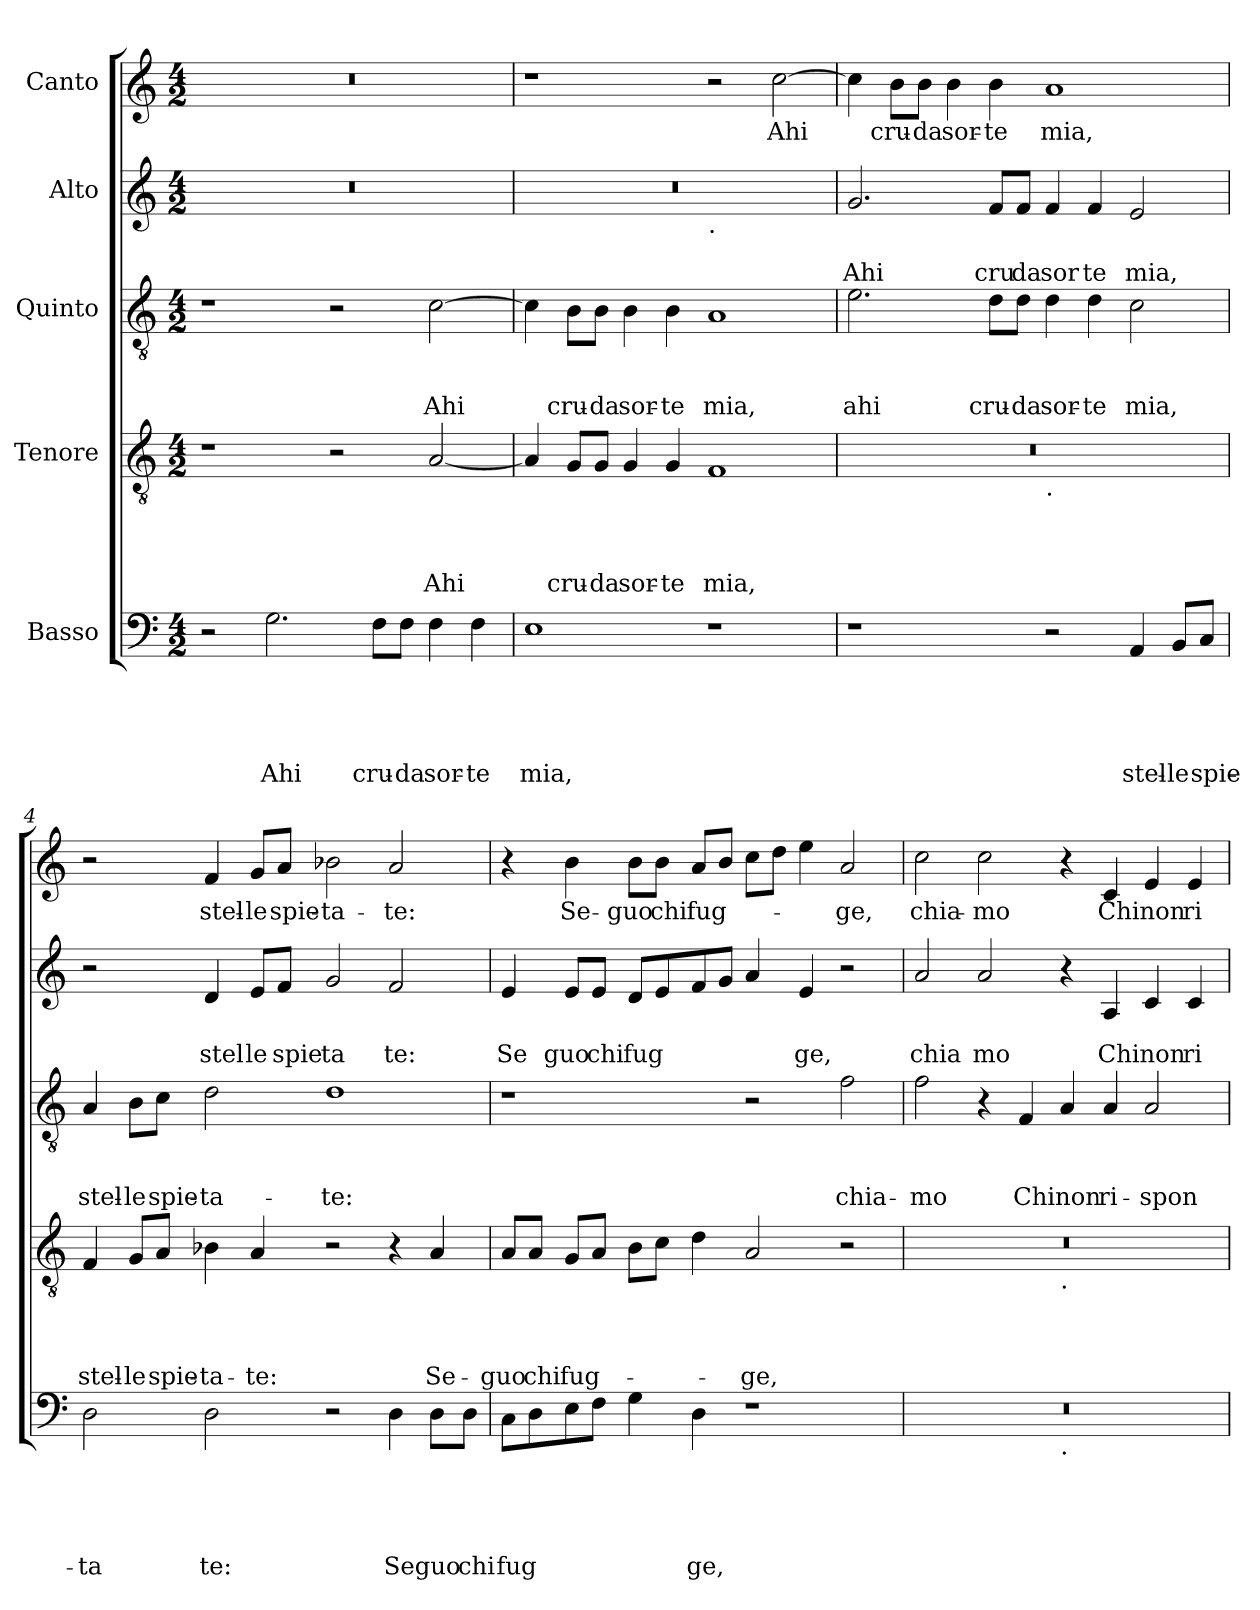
**kern	**text	**text	**text	**text	**text	**kern	**text	**text	**text	**text	**kern	**text	**text	**text	**kern	**text	**text	**kern	**text
*part5	*part5	*part5	*part5	*part5	*part5	*part4	*part4	*part4	*part4	*part4	*part3	*part3	*part3	*part3	*part2	*part2	*part2	*part1	*part1
*staff5	*staff5	*staff5	*staff5	*staff5	*staff5	*staff4	*staff4	*staff4	*staff4	*staff4	*staff3	*staff3	*staff3	*staff3	*staff2	*staff2	*staff2	*staff1	*staff1
*I"Basso	*	*	*	*	*	*I"Tenore	*	*	*	*	*I"Quinto	*	*	*	*I"Alto	*	*	*I"Canto	*
*clefF4	*	*	*	*	*	*clefGv2	*	*	*	*	*clefGv2	*	*	*	*clefG2	*	*	*clefG2	*
*k[]	*	*	*	*	*	*k[]	*	*	*	*	*k[]	*	*	*	*k[]	*	*	*k[]	*
*C:	*	*	*	*	*	*C:	*	*	*	*	*C:	*	*	*	*C:	*	*	*C:	*
*M4/2	*	*	*	*	*	*M4/2	*	*	*	*	*M4/2	*	*	*	*M4/2	*	*	*M4/2	*
=1	=1	=1	=1	=1	=1	=1	=1	=1	=1	=1	=1	=1	=1	=1	=1	=1	=1	=1	=1
2r	.	.	.	.	.	1r	.	.	.	.	1r	.	.	.	0r	.	.	0r	.
!	!	!	!	!	!LO:LY:b	!	!	!	!	!	!	!	!	!	!	!	!	!	!
2.G\	.	.	.	.	Ahi	.	.	.	.	.	.	.	.	.	.	.	.	.	.
.	.	.	.	.	.	2r	.	.	.	.	2r	.	.	.	.	.	.	.	.
!	!	!	!	!	!LO:LY:b	!	!	!	!	!	!	!	!	!	!	!	!	!	!
8F\L	.	.	.	.	cru-	.	.	.	.	.	.	.	.	.	.	.	.	.	.
!	!	!	!	!	!LO:LY:b	!	!	!	!	!	!	!	!	!	!	!	!	!	!
8F\J	.	.	.	.	-da	.	.	.	.	.	.	.	.	.	.	.	.	.	.
!	!	!	!	!	!LO:LY:b	!	!	!	!	!LO:LY:b	!	!	!	!LO:LY:b	!	!	!	!	!
4F\	.	.	.	.	sor-	[<2A/	.	.	.	Ahi	[>2c\	.	.	Ahi	.	.	.	.	.
!	!	!	!	!	!LO:LY:b	!	!	!	!	!	!	!	!	!	!	!	!	!	!
4F\	.	.	.	.	-te	.	.	.	.	.	.	.	.	.	.	.	.	.	.
=2	=2	=2	=2	=2	=2	=2	=2	=2	=2	=2	=2	=2	=2	=2	=2	=2	=2	=2	=2
!	!	!	!	!	!LO:LY:b	!	!	!	!	!	!	!	!	!	!	!	!	!	!
*	*	*	*	*	*	*	*	*	*	*	*	*	*	*	*^	*	*	*	*
1E	.	.	.	.	mia,	4A/]	.	.	.	.	4c\]	.	.	.	0r	1ryy	.	.	1r	.
!	!	!	!	!	!	!	!	!	!	!LO:LY:b	!	!	!	!LO:LY:b	!	!	!	!	!	!
.	.	.	.	.	.	8G/L	.	.	.	cru-	8B\L	.	.	cru-	.	.	.	.	.	.
!	!	!	!	!	!	!	!	!	!	!LO:LY:b	!	!	!	!LO:LY:b	!	!	!	!	!	!
.	.	.	.	.	.	8G/J	.	.	.	-da	8B\J	.	.	-da	.	.	.	.	.	.
!	!	!	!	!	!	!	!	!	!	!LO:LY:b	!	!	!	!LO:LY:b	!	!	!	!	!	!
.	.	.	.	.	.	4G/	.	.	.	sor-	4B\	.	.	sor-	.	.	.	.	.	.
!	!	!	!	!	!	!	!	!	!	!LO:LY:b	!	!	!	!LO:LY:b	!	!	!	!	!	!
.	.	.	.	.	.	4G/	.	.	.	-te	4B\	.	.	-te	.	.	.	.	.	.
!	!	!	!	!	!	!	!	!	!	!	!	!	!	!	!	!LO:TX:b:t=.	!	!	!	!
!	!	!	!	!	!	!	!	!	!	!LO:LY:b	!	!	!	!LO:LY:b	!	!	!	!	!	!
1r	.	.	.	.	.	1F	.	.	.	mia,	1A	.	.	mia,	.	1ryy	.	.	2r	.
!	!	!	!	!	!	!	!	!	!	!	!	!	!	!	!	!	!	!	!	!LO:LY:b
.	.	.	.	.	.	.	.	.	.	.	.	.	.	.	.	.	.	.	[>2cc\	Ahi
=3	=3	=3	=3	=3	=3	=3	=3	=3	=3	=3	=3	=3	=3	=3	=3	=3	=3	=3	=3	=3
!	!	!	!	!	!	!	!	!	!	!	!	!	!	!LO:LY:b	!	!	!	!LO:LY:b	!	!
*	*	*	*	*	*	*^	*	*	*	*	*	*	*	*	*v	*v	*	*	*	*
1r	.	.	.	.	.	0r	1ryy	.	.	.	.	2.e\	.	.	ahi	2.g/	.	Ahi	4cc\]	.
!	!	!	!	!	!	!	!	!	!	!	!	!	!	!	!	!	!	!	!	!LO:LY:b
.	.	.	.	.	.	.	.	.	.	.	.	.	.	.	.	.	.	.	8b\L	cru-
!	!	!	!	!	!	!	!	!	!	!	!	!	!	!	!	!	!	!	!	!LO:LY:b
.	.	.	.	.	.	.	.	.	.	.	.	.	.	.	.	.	.	.	8b\J	-da
!	!	!	!	!	!	!	!	!	!	!	!	!	!	!	!	!	!	!	!	!LO:LY:b
.	.	.	.	.	.	.	.	.	.	.	.	.	.	.	.	.	.	.	4b\	sor-
!	!	!	!	!	!	!	!	!	!	!	!	!	!	!	!LO:LY:b	!	!	!LO:LY:b	!	!LO:LY:b
.	.	.	.	.	.	.	.	.	.	.	.	8d\L	.	.	cru-	8f/L	.	cru	4b\	-te
!	!	!	!	!	!	!	!	!	!	!	!	!	!	!	!LO:LY:b	!	!	!LO:LY:b	!	!
.	.	.	.	.	.	.	.	.	.	.	.	8d\J	.	.	-da	8f/J	.	da	.	.
!	!	!	!	!	!	!	!LO:TX:b:t=.	!	!	!	!	!	!	!	!	!	!	!	!	!
!	!	!	!	!	!	!	!	!	!	!	!	!	!	!	!LO:LY:b	!	!	!LO:LY:b	!	!LO:LY:b
2r	.	.	.	.	.	.	1ryy	.	.	.	.	4d\	.	.	sor-	4f/	.	sor	1a	mia,
!	!	!	!	!	!	!	!	!	!	!	!	!	!	!	!LO:LY:b	!	!	!LO:LY:b	!	!
.	.	.	.	.	.	.	.	.	.	.	.	4d\	.	.	-te	4f/	.	te	.	.
!	!	!	!	!	!LO:LY:b	!	!	!	!	!	!	!	!	!	!LO:LY:b	!	!	!LO:LY:b	!	!
4AA/	.	.	.	.	stel-	.	.	.	.	.	.	2c\	.	.	mia,	2e/	.	mia,	.	.
!	!	!	!	!	!LO:LY:b	!	!	!	!	!	!	!	!	!	!	!	!	!	!	!
8BB/L	.	.	.	.	-le	.	.	.	.	.	.	.	.	.	.	.	.	.	.	.
!	!	!	!	!	!LO:LY:b	!	!	!	!	!	!	!	!	!	!	!	!	!	!	!
8C/J	.	.	.	.	spie-	.	.	.	.	.	.	.	.	.	.	.	.	.	.	.
!!LO:LB:g=z
=4	=4	=4	=4	=4	=4	=4	=4	=4	=4	=4	=4	=4	=4	=4	=4	=4	=4	=4	=4	=4
!	!	!	!	!	!LO:LY:b	!	!	!	!	!	!LO:LY:b	!	!	!	!LO:LY:b	!	!	!	!	!
*	*	*	*	*	*	*v	*v	*	*	*	*	*	*	*	*	*	*	*	*	*
2D\	.	.	.	.	-ta	4F/	.	.	.	stel-	4A/	.	.	stel-	2r	.	.	2r	.
!	!	!	!	!	!	!	!	!	!	!LO:LY:b	!	!	!	!LO:LY:b	!	!	!	!	!
.	.	.	.	.	.	8G/L	.	.	.	-le	8B\L	.	.	-le	.	.	.	.	.
!	!	!	!	!	!	!	!	!	!	!LO:LY:b	!	!	!	!LO:LY:b	!	!	!	!	!
.	.	.	.	.	.	8A/J	.	.	.	spie-	8c\J	.	.	spie-	.	.	.	.	.
!	!	!	!	!	!LO:LY:b	!	!	!	!	!LO:LY:b	!	!	!	!LO:LY:b	!	!	!LO:LY:b	!	!LO:LY:b
2D\	.	.	.	.	te:	4B-X\	.	.	.	-ta-	2d\	.	.	-ta-	4d/	.	stel	4f/	stel-
!	!	!	!	!	!	!	!	!	!	!LO:LY:b	!	!	!	!	!	!	!LO:LY:b	!	!LO:LY:b
.	.	.	.	.	.	4A/	.	.	.	-te:	.	.	.	.	8e/L	.	le	8g/L	-le
!	!	!	!	!	!	!	!	!	!	!	!	!	!	!	!	!	!LO:LY:b	!	!LO:LY:b
.	.	.	.	.	.	.	.	.	.	.	.	.	.	.	8f/J	.	spie	8a/J	spie-
!	!	!	!	!	!	!	!	!	!	!	!	!	!	!LO:LY:b	!	!	!LO:LY:b	!	!LO:LY:b
2r	.	.	.	.	.	2r	.	.	.	.	1d	.	.	-te:	2g/	.	ta	2b-X\	-ta-
!	!	!	!	!	!LO:LY:b	!	!	!	!	!	!	!	!	!	!	!	!LO:LY:b	!	!LO:LY:b
4D\	.	.	.	.	Se	4r	.	.	.	.	.	.	.	.	2f/	.	te:	2a/	-te:
!	!	!	!	!	!LO:LY:b	!	!	!	!	!LO:LY:b	!	!	!	!	!	!	!	!	!
8D\L	.	.	.	.	guo	4A/	.	.	.	Se-	.	.	.	.	.	.	.	.	.
!	!	!	!	!	!LO:LY:b	!	!	!	!	!	!	!	!	!	!	!	!	!	!
8D\J	.	.	.	.	chi	.	.	.	.	.	.	.	.	.	.	.	.	.	.
=5	=5	=5	=5	=5	=5	=5	=5	=5	=5	=5	=5	=5	=5	=5	=5	=5	=5	=5	=5
!	!	!	!	!	!LO:LY:b	!	!	!	!	!LO:LY:b	!	!	!	!	!	!	!LO:LY:b	!	!
8C\L	.	.	.	.	fug	8A/L	.	.	.	-guo	1r	.	.	.	4e/	.	Se	4r	.
!	!	!	!	!	!	!	!	!	!	!LO:LY:b	!	!	!	!	!	!	!	!	!
8D\	.	.	.	.	.	8A/J	.	.	.	chi	.	.	.	.	.	.	.	.	.
!	!	!	!	!	!	!	!	!	!	!LO:LY:b	!	!	!	!	!	!	!LO:LY:b	!	!LO:LY:b
8E\	.	.	.	.	.	8G/L	.	.	.	fug-	.	.	.	.	8e/L	.	guo	4b\	Se-
!	!	!	!	!	!	!	!	!	!	!	!	!	!	!	!	!	!LO:LY:b	!	!
8F\J	.	.	.	.	.	8A/J	.	.	.	.	.	.	.	.	8e/J	.	chi	.	.
!	!	!	!	!	!	!	!	!	!	!	!	!	!	!	!	!	!LO:LY:b	!	!LO:LY:b
4G\	.	.	.	.	.	8B\L	.	.	.	.	.	.	.	.	8d/L	.	fug	8b\L	-guo
!	!	!	!	!	!	!	!	!	!	!	!	!	!	!	!	!	!	!	!LO:LY:b
.	.	.	.	.	.	8c\J	.	.	.	.	.	.	.	.	8e/	.	.	8b\J	chi
!	!	!	!	!	!LO:LY:b	!	!	!	!	!	!	!	!	!	!	!	!	!	!LO:LY:b
4D\	.	.	.	.	ge,	4d\	.	.	.	.	.	.	.	.	8f/	.	.	8a/L	fug-
.	.	.	.	.	.	.	.	.	.	.	.	.	.	.	8g/J	.	.	8b/J	.
!	!	!	!	!	!	!	!	!	!	!LO:LY:b	!	!	!	!	!	!	!	!	!
1r	.	.	.	.	.	2A/	.	.	.	-ge,	2r	.	.	.	4a/	.	.	8cc\L	.
.	.	.	.	.	.	.	.	.	.	.	.	.	.	.	.	.	.	8dd\J	.
!	!	!	!	!	!	!	!	!	!	!	!	!	!	!	!	!	!LO:LY:b	!	!
.	.	.	.	.	.	.	.	.	.	.	.	.	.	.	4e/	.	ge,	4ee\	.
!	!	!	!	!	!	!	!	!	!	!	!	!	!	!LO:LY:b	!	!	!	!	!LO:LY:b
.	.	.	.	.	.	2r	.	.	.	.	2f\	.	.	chia-	2r	.	.	2a/	-ge,
=6	=6	=6	=6	=6	=6	=6	=6	=6	=6	=6	=6	=6	=6	=6	=6	=6	=6	=6	=6
!	!	!	!	!	!	!	!	!	!	!	!	!	!	!LO:LY:b	!	!	!LO:LY:b	!	!LO:LY:b
*^	*	*	*	*	*	*^	*	*	*	*	*	*	*	*	*	*	*	*	*
0r	1ryy	.	.	.	.	.	0r	1ryy	.	.	.	.	2f\	.	.	-mo	2a/	.	chia	2cc\	chia-
!	!	!	!	!	!	!	!	!	!	!	!	!	!	!	!	!	!	!	!LO:LY:b	!	!LO:LY:b
.	.	.	.	.	.	.	.	.	.	.	.	.	4r	.	.	.	2a/	.	mo	2cc\	-mo
!	!	!	!	!	!	!	!	!	!	!	!	!	!	!	!	!LO:LY:b	!	!	!	!	!
.	.	.	.	.	.	.	.	.	.	.	.	.	4F/	.	.	Chi	.	.	.	.	.
!	!	!	!	!	!	!	!	!LO:TX:b:t=.	!	!	!	!	!	!	!	!	!	!	!	!	!
!	!LO:TX:b:t=.	!	!	!	!	!	!	!	!	!	!	!	!	!	!	!	!	!	!	!	!
!	!	!	!	!	!	!	!	!	!	!	!	!	!	!	!	!LO:LY:b	!	!	!	!	!
.	1ryy	.	.	.	.	.	.	1ryy	.	.	.	.	4A/	.	.	non	4r	.	.	4r	.
!	!	!	!	!	!	!	!	!	!	!	!	!	!	!	!	!LO:LY:b	!	!	!LO:LY:b	!	!LO:LY:b
.	.	.	.	.	.	.	.	.	.	.	.	.	4A/	.	.	ri-	4A/	.	Chi	4c/	Chi
!	!	!	!	!	!	!	!	!	!	!	!	!	!	!	!	!LO:LY:b	!	!	!LO:LY:b	!	!LO:LY:b
.	.	.	.	.	.	.	.	.	.	.	.	.	2A/	.	.	-spon-	4c/	.	non	4e/	non
!	!	!	!	!	!	!	!	!	!	!	!	!	!	!	!	!	!	!	!LO:LY:b	!	!LO:LY:b
.	.	.	.	.	.	.	.	.	.	.	.	.	.	.	.	.	4c/	.	ri	4e/	ri-
*v	*v	*	*	*	*	*	*	*	*	*	*	*	*	*	*	*	*	*	*	*	*
*	*	*	*	*	*	*v	*v	*	*	*	*	*	*	*	*	*	*	*	*	*
=	=	=	=	=	=	=	=	=	=	=	=	=	=	=	=	=	=	=	=
*-	*-	*-	*-	*-	*-	*-	*-	*-	*-	*-	*-	*-	*-	*-	*-	*-	*-	*-	*-
